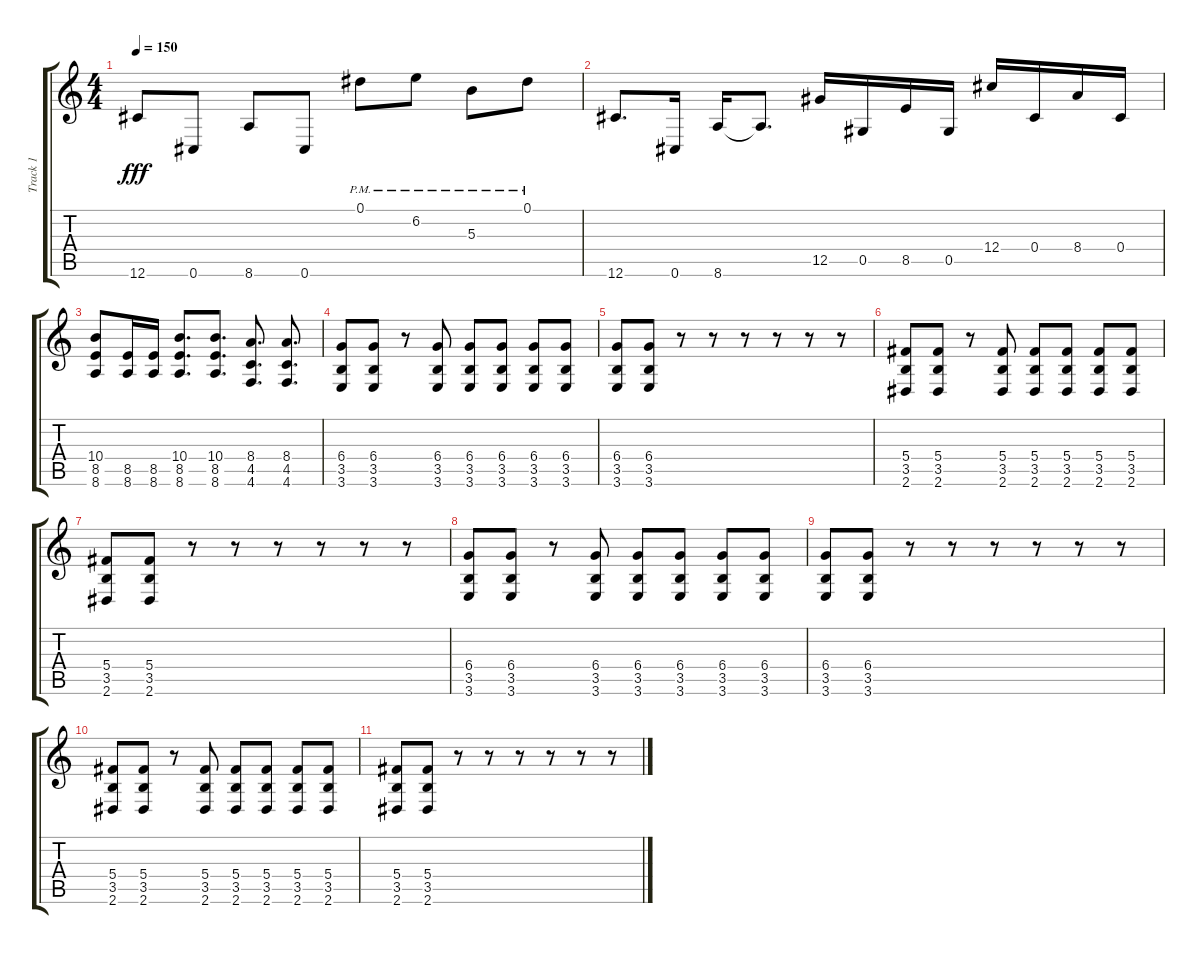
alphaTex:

\track ("Track 1" "Track 1") {instrument distortionguitar}
\staff {score tabs}
\tuning (Eb4 Bb3 Gb3 Db3 Ab2 Db2) {hide}
\ts (4 4)
\tempo 150
\clef g2
\ks c
12.6.8{dy fff} 0.6.8 8.6.8 0.6.8 0.1{pm}.8 6.2{pm}.8 5.3{pm}.8 0.1{pm}.8 |
12.6.8{d} 0.6.16 8.6.16 8.6{t}.8{d} 12.5.16 0.5.16 8.5.16 0.5.16 12.4.16 0.4.16 8.4.16 0.4.16 |
(10.4 8.5 8.6).8 (8.5 8.6).16 (8.5 8.6).16 (10.4 8.5 8.6).8{d} (10.4 8.5 8.6).8{d} (8.4 4.5 4.6).8{d} (8.4 4.5 4.6).8{d} |
(6.4 3.5 3.6).8 (6.4 3.5 3.6).8 r.8 (6.4 3.5 3.6).8 (6.4 3.5 3.6).8 (6.4 3.5 3.6).8 (6.4 3.5 3.6).8 (6.4 3.5 3.6).8 |
(6.4 3.5 3.6).8 (6.4 3.5 3.6).8 r.8 r.8 r.8 r.8 r.8 r.8 |
(5.4 3.5 2.6).8 (5.4 3.5 2.6).8 r.8 (5.4 3.5 2.6).8 (5.4 3.5 2.6).8 (5.4 3.5 2.6).8 (5.4 3.5 2.6).8 (5.4 3.5 2.6).8 |
(5.4 3.5 2.6).8 (5.4 3.5 2.6).8 r.8 r.8 r.8 r.8 r.8 r.8 |
(6.4 3.5 3.6).8 (6.4 3.5 3.6).8 r.8 (6.4 3.5 3.6).8 (6.4 3.5 3.6).8 (6.4 3.5 3.6).8 (6.4 3.5 3.6).8 (6.4 3.5 3.6).8 |
(6.4 3.5 3.6).8 (6.4 3.5 3.6).8 r.8 r.8 r.8 r.8 r.8 r.8 |
(5.4 3.5 2.6).8 (5.4 3.5 2.6).8 r.8 (5.4 3.5 2.6).8 (5.4 3.5 2.6).8 (5.4 3.5 2.6).8 (5.4 3.5 2.6).8 (5.4 3.5 2.6).8 |
(5.4 3.5 2.6).8 (5.4 3.5 2.6).8 r.8 r.8 r.8 r.8 r.8 r.8
